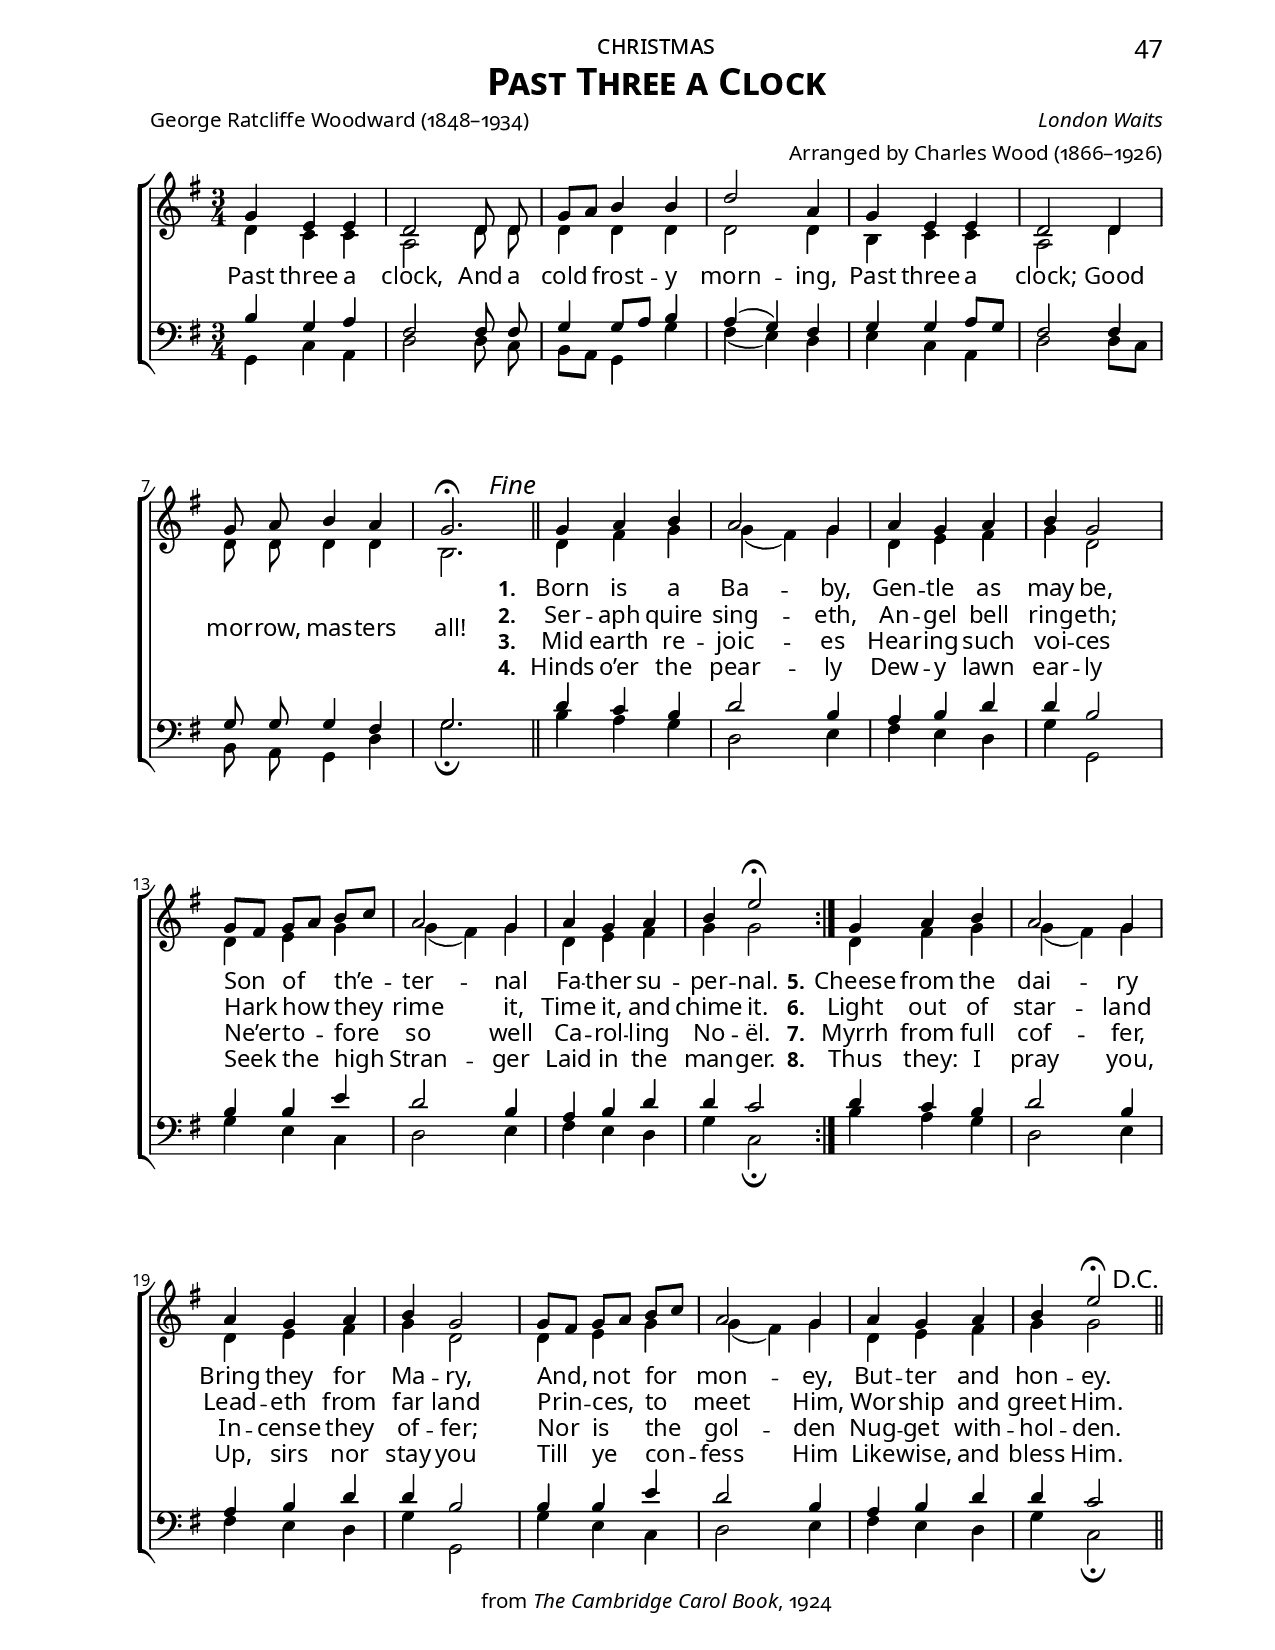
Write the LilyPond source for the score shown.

\version "2.24.0"
\include "util.ly"
\header {
  title = \markup{\override #'(font-name . "Garamond Premier Pro Semibold"){ \abs-fontsize #18 \smallCapsOldStyle"Past Three a Clock"}}
  poet = \markup\oldStyleNum"George Ratcliffe Woodward (1848–1934)"
  composer = \markup{\italic"London Waits"}
  arranger = \markup\oldStyleNum"Arranged by Charles Wood (1866–1926)"
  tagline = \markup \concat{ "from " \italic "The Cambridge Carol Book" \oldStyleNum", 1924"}
}
\paper {
  paper-height = 11\in
  paper-width = 8.5\in
  indent = 0\in
  %system-system-spacing = #'((basic-distance . 10) (padding . 0))
  %system-system-spacing =
  %  #'((basic-distance . 0)
  %     (minimum-distance . 0)
  %     (padding . -0.35)
  %     (stretchability . 100))
  ragged-last-bottom = ##f
  ragged-bottom = ##f
  two-sided = ##t
  inner-margin = 1\in
  outer-margin = 0.75\in
  top-margin = 0.26\in
  bottom-margin = 0.25\in
  first-page-number = #047
  print-first-page-number = ##t
  headerLine = \markup{\override #'(font-name . "Garamond Premier Pro") \smallCapsOldStyle"christmas"}
  oddHeaderMarkup = \markup\fill-line{
     \override #'(font-name . "Garamond Premier Pro")\abs-fontsize #12.5
     \combine 
        \fill-line{"" \if \should-print-page-number
        \oldStylePageNum""
        }
        \fill-line{\headerLine}
  }
  evenHeaderMarkup = \markup {
     \override #'(font-name . "Garamond Premier Pro")\abs-fontsize #12.5
     \combine
        \if \should-print-page-number
        \oldStylePageNum""
        \fill-line{\headerLine}
  }
}
#(set-global-staff-size 18) \paper{ #(define fonts (make-pango-font-tree "Garamond Premier Pro" "Garamond Premier Pro" "Garamond Premier Pro" (/ 18 20))) }
global = {
  \key g \major
  \time 3/4
  \autoBeamOff
}

sopMusic = \relative c' {
  \repeat volta 2 {
    g'4 e e |
    d2 d8 d |
    g[ a] b4 b ||
    d2 a4 |
    g e e |
    d2 d4 | \break
    
    g8 a b4 a |
    g2.\fermata \bar"||"
    \once \override Score.RehearsalMark.self-alignment-X = #RIGHT
%    \once \override Score.RehearsalMark.break-visibility = #end-of-line-visible
    \mark\markup\italic"Fine"
  
    g4 a b |
    a2 g4 |
    a g a |
    b g2 |
    
    g8[ fis] g[ a] b[ c] |
    a2 g4 |
    a g a |
    b e2\fermata
  }
    
  g,4 a b |
  a2 g4 |
  a g a |
  b g2 |
  
  g8[ fis] g[ a] b[ c] |
  a2 g4 |
  a g a |
  b e2\fermata \bar"||"
  \once \override Score.RehearsalMark.self-alignment-X = #RIGHT
  \mark"D.C."
}
sopWords = \lyricmode {
  
}

altoMusic = \relative c' {
  d4 c c |
  a2 d8 d |
  d4 d d |
  d2 d4 |
  b c c |
  a2 d4 |
  
  d8 d d4 d |
  b2.
  
  d4 fis g |
  g( fis) g |
  d e fis |
  g d2 |
  
  d4 e g |
  g( fis) g |
  d e fis |
  g g2
  
  
  
  d4 fis g |
  g( fis) g |
  d e fis |
  g d2 |
  
  d4 e g |
  g( fis) g |
  d e fis |
  g g2 \bar "||"
}
dropLyrics = {
  \override LyricText.extra-offset = #'(0 . -4.9)
  \override LyricHyphen.extra-offset = #'(0 . -4.9)
  \override LyricExtender.extra-offset = #'(0 . -4.9)
  \override StanzaNumber.extra-offset = #'(0 . -4.9)
}
altoWords = \lyricmode {
  \dropLyricsIV
  Past three a clock,
  And a cold frost -- y morn -- ing,
  Past three a clock;
  Good
  \dropLyrics
  mor -- row, mas -- ters all!
  
  \dropLyricsVII
  \set stanza = #"1. "
  \set associatedVoice = "sopranos"
  Born is a Ba -- by, Gen -- tle as may be,
  Son of th’e -- ter -- nal Fa -- ther su -- per -- nal.
  
  
  \set stanza = #"5."
  Cheese from the dai -- ry
  Bring they for Ma -- ry,
  And, not for mon -- ey,
  But -- ter and hon -- ey.
}
altoWordsII = \lyricmode {
  \dropLyricsVII
%\markup\italic
  \repeat unfold 21 {\skip1}
  \set stanza = #"2. "
  Ser -- aph quire sing -- eth, An -- gel bell ring -- eth;
  Hark how they rime it, Time it, and chime it.
  
  
  \set stanza = #"6."
  Light out of star -- land
  Lead -- eth from far land
  Prin -- ces, to meet Him,
  Wor -- ship and greet Him.
}
altoWordsIII = \lyricmode {
  \dropLyricsVII
  \repeat unfold 21 {\skip1}
  \set stanza = #"3. "
  Mid earth re -- joic -- es
  Hear -- ing such voi -- ces
  Ne’er -- to -- fore so well
  Ca -- rol -- ling No -- ël.
  
  
  \set stanza = #"7."
  Myrrh from full cof -- fer,
  In -- cense they of -- fer;
  Nor is the gol -- den
  Nug -- get with -- hol -- den.
}
altoWordsIV = \lyricmode {
  \dropLyricsVII
  \repeat unfold 21 {\skip1}
  \set stanza = #"4. "
  Hinds o’er the pear -- ly
  Dew -- y lawn ear -- ly
  Seek the high Stran -- ger
  Laid in the man -- ger.
  
  
  \set stanza = #"8."
  Thus they: I pray you,
  Up, sirs nor stay you
  Till ye con -- fess Him
  Like -- wise, and bless Him.
}
altoWordsV = \lyricmode {
  \repeat unfold 21 {\skip1}
}
altoWordsVI = \lyricmode {
  \repeat unfold 21 {\skip1}
}
altoWordsVII = \lyricmode {
  \repeat unfold 21 {\skip1}
}
altoWordsVIII = \lyricmode {
  \repeat unfold 21 {\skip1}
}
tenorMusic = \relative c' {
  b4 g a |
  fis2 fis8 fis |
  g4 g8[ a] b4 |
  a( g) fis |
  g g a8[ g] |
  fis2 fis4 |
  
  g8 g g4 fis |
  g2. |
  
  d'4 c b |
  d2 b4 |
  a b d |
  d b2 |
  
  b4 b e |
  d2 b4 |
  a b d |
  d c2
  
  
  
  d4 c b |
  d2 b4 |
  a b d |
  d b2 |
  
  b4 b e |
  d2 b4 |
  a b d |
  d c2 \bar "||"
}
tenorWords = \lyricmode {

}

bassMusic = \relative c {
  g4 c a |
  d2 d8 c |
  b[ a] g4 g' |
  fis( e) d |
  e c a |
  d2 d8[ c] |
  
  b a g4 d' |
  g2.\fermata |
  
  b4 a g |
  d2 e4 |
  fis e d |
  g g,2 |
  
  g'4 e c |
  d2 e4 |
  fis e d |
  g c,2\fermata
  
  
  
  
  
  b'4 a g |
  d2 e4 |
  fis e d |
  g g,2 |
  
  g'4 e c |
  d2 e4 |
  fis e d |
  g c,2\fermata \bar "||"
}
bassWords = \lyricmode {

}

pianoRH = \relative c' {
  
}
pianoLH = \relative c' {
  
}

\score {
  <<
   \new ChoirStaff <<
%    \new Lyrics = sopranos \with { \override VerticalAxisGroup.nonstaff-relatedstaff-spacing = #'((basic-distance . 1)) }
    \new Staff = women <<
      \new Voice = "sopranos" { \voiceOne << \global \sopMusic >> }
      \new Voice = "altos" { \voiceTwo << \global \altoMusic >> }
    >>
    \new Lyrics \with { alignAboveContext = #"women" \override VerticalAxisGroup.nonstaff-relatedstaff-spacing = #'((basic-distance . 1))} \lyricsto "sopranos" \sopWords
    \new Lyrics = "altosVIII"  \with { alignBelowContext = #"women" \override VerticalAxisGroup.nonstaff-relatedstaff-spacing = #'((basic-distance . 1))} \lyricsto "sopranos" \altoWordsVIII
    \new Lyrics = "altosVII"  \with { alignBelowContext = #"women" \override VerticalAxisGroup.nonstaff-relatedstaff-spacing = #'((basic-distance . 1))} \lyricsto "sopranos" \altoWordsVII
    \new Lyrics = "altosVI"  \with { alignBelowContext = #"women" \override VerticalAxisGroup.nonstaff-relatedstaff-spacing = #'((basic-distance . 1))} \lyricsto "sopranos" \altoWordsVI
    \new Lyrics = "altosV"  \with { alignBelowContext = #"women" \override VerticalAxisGroup.nonstaff-relatedstaff-spacing = #'((basic-distance . 1))} \lyricsto "sopranos" \altoWordsV
    \new Lyrics = "altosIV"  \with { alignBelowContext = #"women" \override VerticalAxisGroup.nonstaff-relatedstaff-spacing = #'((basic-distance . 1))} \lyricsto "sopranos" \altoWordsIV
    \new Lyrics = "altosIII"  \with { alignBelowContext = #"women" \override VerticalAxisGroup.nonstaff-relatedstaff-spacing = #'((basic-distance . 1))} \lyricsto "sopranos" \altoWordsIII
    \new Lyrics = "altosII"  \with { alignBelowContext = #"women" \override VerticalAxisGroup.nonstaff-relatedstaff-spacing = #'((basic-distance . 1))} \lyricsto "sopranos" \altoWordsII
    \new Lyrics = "altos"  \with { alignBelowContext = #"women" \override VerticalAxisGroup.nonstaff-relatedstaff-spacing = #'((padding . 0))} \lyricsto "altos" \altoWords
   \new Staff = men <<
      \clef bass
      \new Voice = "tenors" { \voiceOne << \global \tenorMusic >> }
      \new Voice = "basses" { \voiceTwo << \global \bassMusic >> }
    >>
    \new Lyrics \with { alignAboveContext = #"men" \override VerticalAxisGroup.nonstaff-relatedstaff-spacing = #'((basic-distance . 1)) } \lyricsto "tenors" \tenorWords
    \new Lyrics \with { alignBelowContext = #"men" \override VerticalAxisGroup.nonstaff-relatedstaff-spacing = #'((basic-distance . 1)) } \lyricsto "basses" \bassWords
  >>
%    \new PianoStaff << \new Staff { \new Voice { \pianoRH } } \new Staff { \clef "bass" \pianoLH } >>
  >>
  \layout {
  \context {
    \Lyrics
    \override LyricText.font-size = #1.3
  }
    \context {
      \Score
      \override SpacingSpanner.base-shortest-duration = #(ly:make-moment 1/4)
      \override SpacingSpanner.common-shortest-duration = #(ly:make-moment 1/4)
    }
    \context {
      % Remove all empty staves
      % \Staff \RemoveEmptyStaves \override VerticalAxisGroup.remove-first = ##t
    }
    \context {
      \Lyrics
      \override LyricText.X-offset = #center-on-word
    }
  }
}

